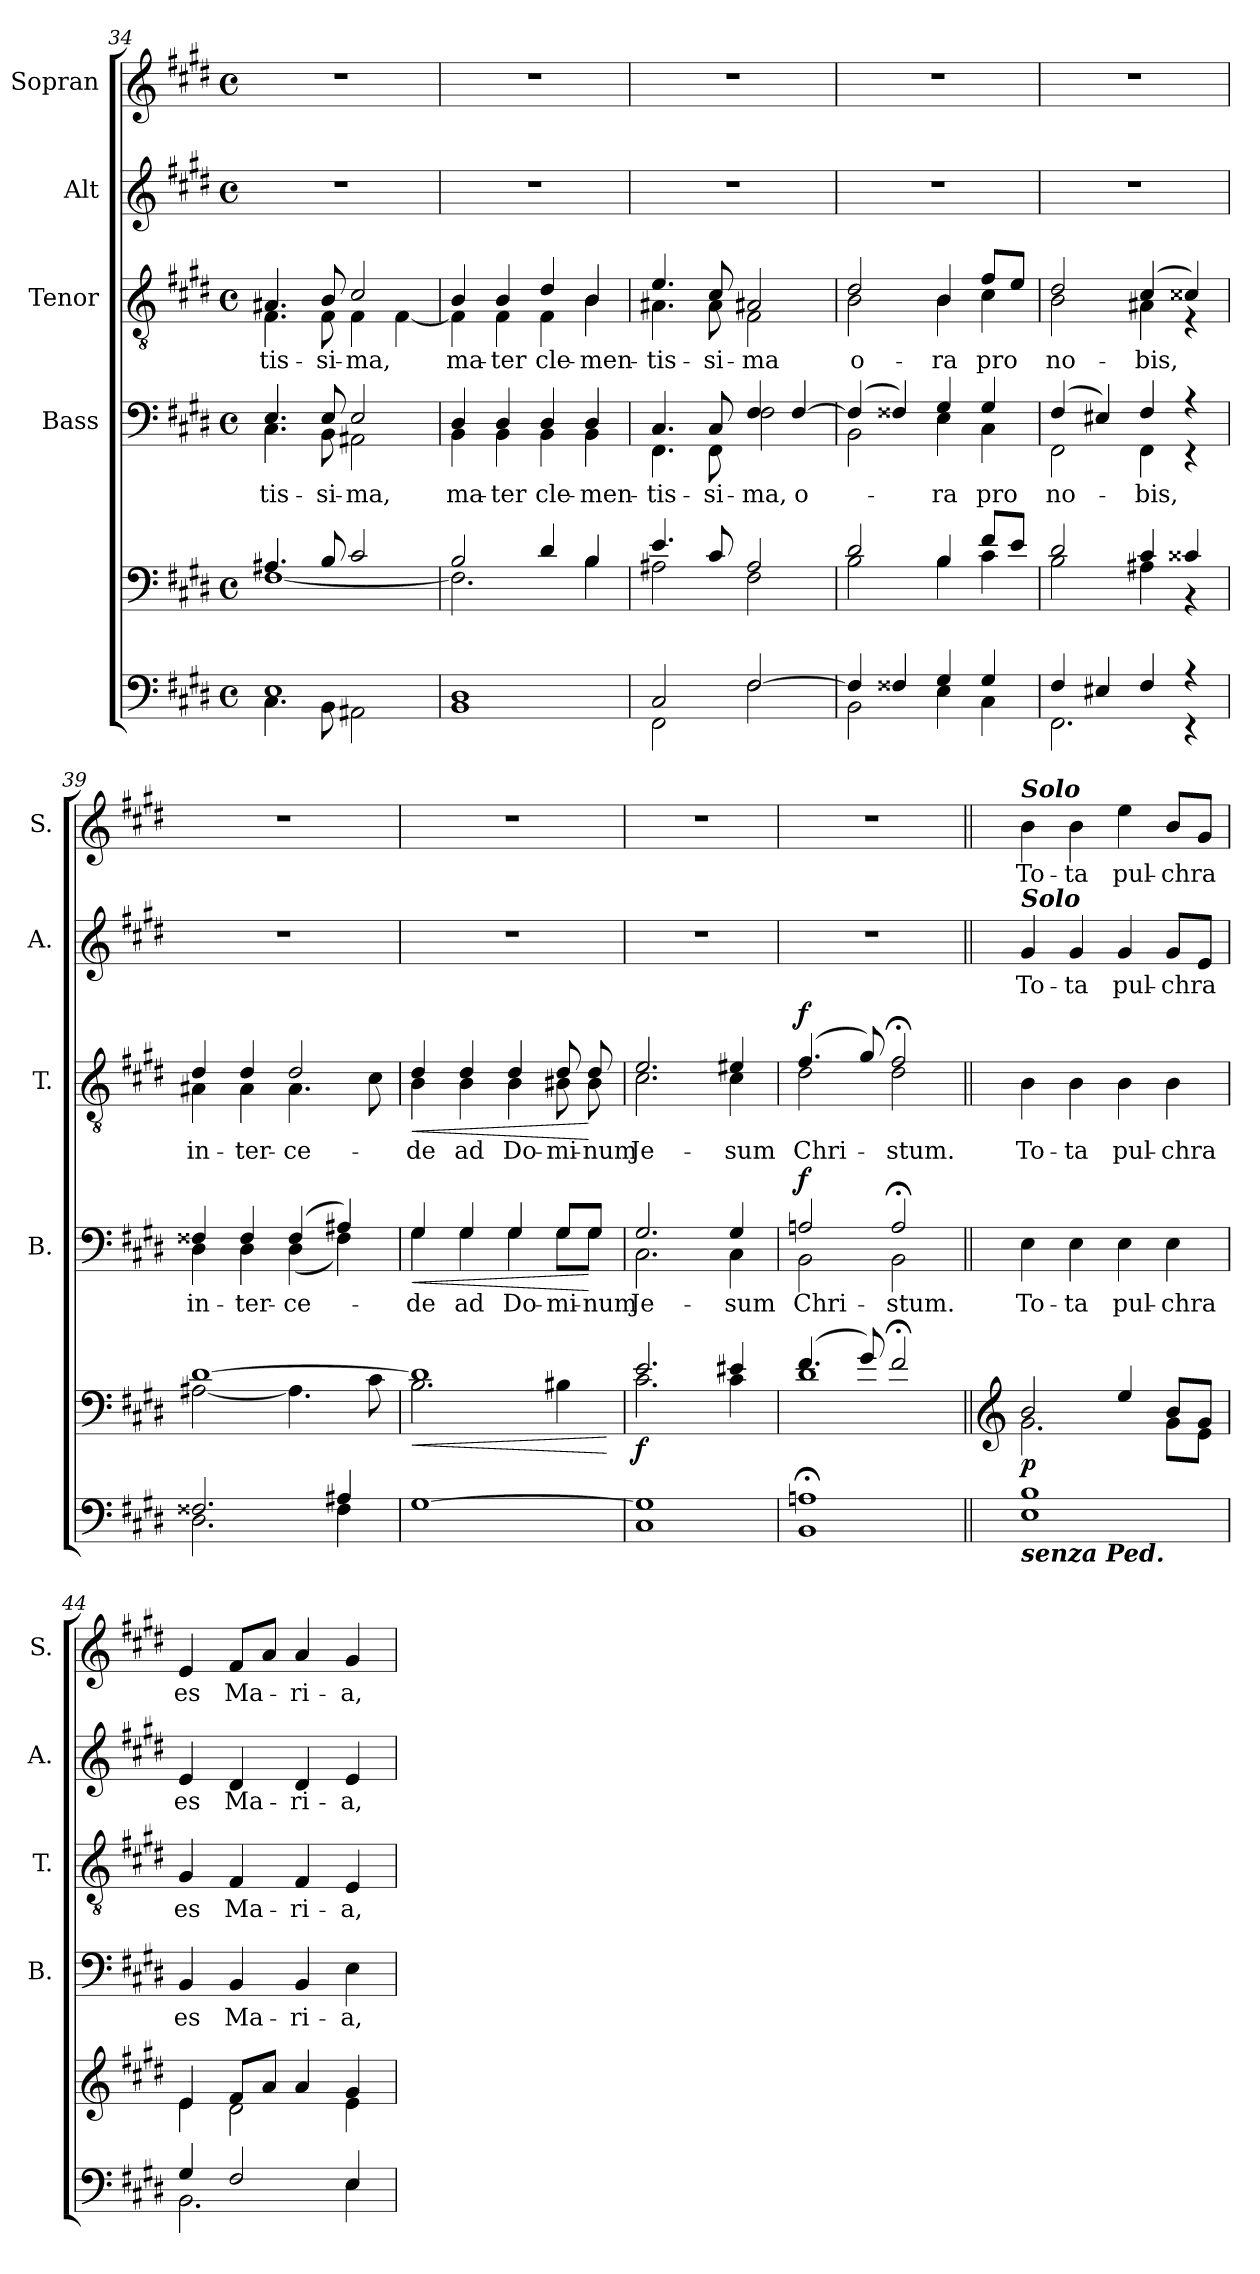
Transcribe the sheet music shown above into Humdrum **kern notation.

**kern	**kern	**dynam	**kern	**text	**dynam	**kern	**text	**dynam	**kern	**text	**kern	**text
*part5	*part5	*part5	*part4	*part4	*part4	*part3	*part3	*part3	*part2	*part2	*part1	*part1
*staff6	*staff5	*staff5/6	*staff4	*staff4	*staff4	*staff3	*staff3	*staff3	*staff2	*staff2	*staff1	*staff1
*	*	*	*I"Bass	*	*	*I"Tenor	*	*	*I"Alt	*	*I"Sopran	*
*	*	*	*I'B.	*	*	*I'T.	*	*	*I'A.	*	*I'S.	*
*clefF4	*clefF4	*	*clefF4	*	*	*clefGv2	*	*	*clefG2	*	*clefG2	*
*k[f#c#g#d#]	*k[f#c#g#d#]	*	*k[f#c#g#d#]	*	*	*k[f#c#g#d#]	*	*	*k[f#c#g#d#]	*	*k[f#c#g#d#]	*
*E:	*E:	*	*E:	*	*	*E:	*	*	*E:	*	*E:	*
*M4/4	*M4/4	*	*M4/4	*	*	*M4/4	*	*	*M4/4	*	*M4/4	*
*met(c)	*met(c)	*	*met(c)	*	*	*met(c)	*	*	*met(c)	*	*met(c)	*
=34	=34	=34	=34	=34	=34	=34	=34	=34	=34	=34	=34	=34
*^	*^	*	*	*	*	*	*	*	*	*	*	*
!	!	!	!	!	!	!LO:LY:b	!	!	!LO:LY:b	!	!	!	!	!
*	*	*	*	*	*^	*	*	*^	*	*	*	*	*	*
1E	4.C#\	4.A#X/	[<1F#	.	4.E/	4.C#\	-tis-	.	4.A#X/	4.F#\	-tis-	.	1r	.	1r	.
!	!	!	!	!	!	!	!LO:LY:b	!	!	!	!LO:LY:b	!	!	!	!	!
.	8BB\	8B/	.	.	8E/	8BB\	-si-	.	8B/	8F#\	-si-	.	.	.	.	.
!	!	!	!	!	!	!	!LO:LY:b	!	!	!	!LO:LY:b	!	!	!	!	!
.	2AA#X\	2c#/	.	.	2E/	2AA#X\	-ma,	.	2c#/	4F#\	-ma,	.	.	.	.	.
.	.	.	.	.	.	.	.	.	.	[<4F#\	.	.	.	.	.	.
=35	=35	=35	=35	=35	=35	=35	=35	=35	=35	=35	=35	=35	=35	=35	=35	=35
!	!	!	!	!	!	!	!LO:LY:b	!	!	!	!LO:LY:b	!	!	!	!	!
1D#	1BB	2B/	2.F#\]	.	4D#/	4BB\	ma-	.	4B/	4F#\]	ma-	.	1r	.	1r	.
!	!	!	!	!	!	!	!LO:LY:b	!	!	!	!LO:LY:b	!	!	!	!	!
.	.	.	.	.	4D#/	4BB\	-ter	.	4B/	4F#\	-ter	.	.	.	.	.
!	!	!	!	!	!	!	!LO:LY:b	!	!	!	!LO:LY:b	!	!	!	!	!
.	.	4d#/	.	.	4D#/	4BB\	cle-	.	4d#/	4F#\	cle-	.	.	.	.	.
!	!	!	!	!	!	!	!LO:LY:b	!	!	!	!LO:LY:b	!	!	!	!	!
.	.	4B/	4B\	.	4D#/	4BB\	-men-	.	4B/	4B\	-men-	.	.	.	.	.
!!LO:PB:g=z
=36	=36	=36	=36	=36	=36	=36	=36	=36	=36	=36	=36	=36	=36	=36	=36	=36
!	!	!	!	!	!	!	!LO:LY:b	!	!	!	!LO:LY:b	!	!	!	!	!
2C#/	2FF#\	4.e/	2A#X\	.	4.C#/	4.FF#\	-tis-	.	4.e/	4.A#X\	-tis-	.	1r	.	1r	.
!	!	!	!	!	!	!	!LO:LY:b	!	!	!	!LO:LY:b	!	!	!	!	!
.	.	8c#/	.	.	8C#/	8FF#\	-si-	.	8c#/	8A#\	-si-	.	.	.	.	.
!	!	!	!	!	!	!	!LO:LY:b	!	!	!	!LO:LY:b	!	!	!	!	!
[>2F#/	2F#\	2A#/	2F#\	.	4F#/	2F#\	-ma,	.	2A#X/	2F#\	-ma	.	.	.	.	.
!	!	!	!	!	!	!	!LO:LY:b	!	!	!	!	!	!	!	!	!
.	.	.	.	.	[>4F#/	.	o-	.	.	.	.	.	.	.	.	.
=37	=37	=37	=37	=37	=37	=37	=37	=37	=37	=37	=37	=37	=37	=37	=37	=37
!	!	!	!	!	!	!	!	!	!	!	!LO:LY:b	!	!	!	!	!
4F#/]	2BB\	2d#/	2B\	.	(4F#/]	2BB\	.	.	2d#/	2B\	o-	.	1r	.	1r	.
4F##X/	.	.	.	.	4F##X/)	.	.	.	.	.	.	.	.	.	.	.
!	!	!	!	!	!	!	!LO:LY:b	!	!	!	!LO:LY:b	!	!	!	!	!
4G#/	4E\	4B/	4B\	.	4G#/	4E\	-ra	.	4B/	4B\	-ra	.	.	.	.	.
!	!	!	!	!	!	!	!LO:LY:b	!	!	!	!LO:LY:b	!	!	!	!	!
4G#/	4C#\	8f#/L	4c#\	.	4G#/	4C#\	pro	.	8f#/L	4c#\	pro	.	.	.	.	.
.	.	8e/J	.	.	.	.	.	.	8e/J	.	.	.	.	.	.	.
=38	=38	=38	=38	=38	=38	=38	=38	=38	=38	=38	=38	=38	=38	=38	=38	=38
!	!	!	!	!	!	!	!LO:LY:b	!	!	!	!LO:LY:b	!	!	!	!	!
4F#/	2.FF#\	2d#/	2B\	.	(4F#/	2FF#\	no-	.	2d#/	2B\	no-	.	1r	.	1r	.
4E#X/	.	.	.	.	4E#X/)	.	.	.	.	.	.	.	.	.	.	.
!	!	!	!	!	!	!	!LO:LY:b	!	!	!	!LO:LY:b	!	!	!	!	!
4F#/	.	4c#/	4A#X\	.	4F#/	4FF#\	-bis,	.	(4c#/	4A#X\	-bis,	.	.	.	.	.
4r	4r	4c##X/	4r	.	4r	4r	.	.	4c##X/)	4rE	.	.	.	.	.	.
=39	=39	=39	=39	=39	=39	=39	=39	=39	=39	=39	=39	=39	=39	=39	=39	=39
!	!	!	!	!	!	!	!LO:LY:b	!	!	!	!LO:LY:b	!	!	!	!	!
2.F##X/	2.D#\	[>1d#	[<2A#X\	.	4F##X/	4D#\	in-	.	4d#/	4A#X\	in-	.	1r	.	1r	.
!	!	!	!	!	!	!	!LO:LY:b	!	!	!	!LO:LY:b	!	!	!	!	!
.	.	.	.	.	4F##/	4D#\	-ter-	.	4d#/	4A#\	-ter-	.	.	.	.	.
!	!	!	!	!	!	!	!LO:LY:b	!	!	!	!LO:LY:b	!	!	!	!	!
.	.	.	4.A#\]	.	(4F##/	(<4D#\	-ce-	.	2d#/	4.A#\	-ce-	.	.	.	.	.
4A#X/	4F##\	.	.	.	4A#X/)	4F##\)	.	.	.	.	.	.	.	.	.	.
.	.	.	8c#\	.	.	.	.	.	.	8c#\	.	.	.	.	.	.
*v	*v	*	*	*	*	*	*	*	*	*	*	*	*	*	*	*
=40	=40	=40	=40	=40	=40	=40	=40	=40	=40	=40	=40	=40	=40	=40	=40
!	!	!	!LO:HP:b	!	!	!LO:LY:b	!LO:HP:b	!	!	!LO:LY:b	!LO:HP:b	!	!	!	!
[1G#	1d#]	2.B\	<	4G#/	4G#\	-de	<	4d#/	4B\	-de	<	1r	.	1r	.
!	!	!	!	!	!	!LO:LY:b	!	!	!	!LO:LY:b	!	!	!	!	!
.	.	.	.	4G#/	4G#\	ad	.	4d#/	4B\	ad	.	.	.	.	.
!	!	!	!	!	!	!LO:LY:b	!	!	!	!LO:LY:b	!	!	!	!	!
.	.	.	.	4G#/	4G#\	Do-	.	4d#/	4B\	Do-	.	.	.	.	.
!	!	!	!	!	!	!LO:LY:b	!	!	!	!LO:LY:b	!	!	!	!	!
.	.	4B#X\	.	8G#/L	8G#\L	-mi-	.	8d#/	8B#X\	-mi-	.	.	.	.	.
!	!	!	!	!	!	!LO:LY:b	!	!	!	!LO:LY:b	!	!	!	!	!
.	.	.	.	8G#/J	8G#\J	-num	[	8d#/	8B#\	-num	[	.	.	.	.
*	*v	*v	*	*	*	*	*	*v	*v	*	*	*	*	*	*
*	*	*	*v	*v	*	*	*	*	*	*	*	*	*
.	.	[	.	.	.	.	.	.	.	.	.	.
!!LO:LB:g=z
=41	=41	=41	=41	=41	=41	=41	=41	=41	=41	=41	=41	=41
*^	*^	*	*	*	*	*	*	*	*	*	*	*
!	!	!	!	!LO:DY:b	!	!LO:LY:b	!	!	!LO:LY:b	!	!	!	!	!
*	*	*	*	*	*^	*	*	*^	*	*	*	*	*	*
1G#]	1C#	2.e/	2.c#\	f	2.G#/	2.C#\	Je-	.	2.e/	2.c#\	Je-	.	1r	.	1r	.
!	!	!	!	!	!	!	!LO:LY:b	!	!	!	!LO:LY:b	!	!	!	!	!
.	.	4e#X/	4c#\	.	4G#/	4C#\	-sum	.	4e#X/	4c#\	-sum	.	.	.	.	.
=42	=42	=42	=42	=42	=42	=42	=42	=42	=42	=42	=42	=42	=42	=42	=42	=42
!	!	!	!	!	!	!	!LO:LY:b	!LO:DY:a	!	!	!LO:LY:b	!LO:DY:a	!	!	!	!
1An;<	1BB	(4.f#/	1d#	.	2An/	2BB\	Chri-	f	(4.f#/	2d#\	Chri-	f	1r	.	1r	.
.	.	8g#/)	.	.	.	.	.	.	8g#/)	.	.	.	.	.	.	.
!	!	!	!	!	!	!	!LO:LY:b	!	!	!	!LO:LY:b	!	!	!	!	!
.	.	2f#;</	.	.	2A;</	2BB\	-stum.	.	2f#;</	2d#\	-stum.	.	.	.	.	.
*	*	*	*	*	*v	*v	*	*	*	*	*	*	*	*	*	*
*	*	*	*	*	*	*	*	*v	*v	*	*	*	*	*	*
=43||	=43||	=43||	=43||	=43||	=43||	=43||	=43||	=43||	=43||	=43||	=43||	=43||	=43||	=43||
*	*	*clefG2	*	*	*	*	*	*	*	*	*	*	*	*
*	*	*	*	*	*^	*	*	*^	*	*	*	*	*	*
!	!	!	!	!	!	!	!	!	!	!	!	!	!	!	!LO:TX:a:Bi:t=Solo	!
!	!	!	!	!	!	!	!	!	!	!	!	!	!LO:TX:a:Bi:t=Solo	!	!	!
!	!	!	!	!	!	!	!	!	!LO:TX:a:Bi:t=Solo	!	!	!	!	!	!	!
!	!	!	!	!	!LO:TX:a:Bi:t=Solo	!	!	!	!	!	!	!	!	!	!	!
!LO:TX:b:Bi:t=senza Ped.	!	!	!	!	!	!	!	!	!	!	!	!	!	!	!	!
!	!	!	!	!LO:DY:b	!	!	!LO:LY:b	!	!	!	!LO:LY:b	!	!	!LO:LY:b	!	!LO:LY:b
*	*	*	*	*	*v	*v	*	*	*	*	*	*	*	*	*	*
*	*	*	*	*	*	*	*	*v	*v	*	*	*	*	*	*
1B	1E	2b/	2.g#\	p	4E\	To-	.	4B\	To-	.	4g#/	To-	4b\	To-
!	!	!	!	!	!	!LO:LY:b	!	!	!LO:LY:b	!	!	!LO:LY:b	!	!LO:LY:b
.	.	.	.	.	4E\	-ta	.	4B\	-ta	.	4g#/	-ta	4b\	-ta
!	!	!	!	!	!	!LO:LY:b	!	!	!LO:LY:b	!	!	!LO:LY:b	!	!LO:LY:b
.	.	4ee/	.	.	4E\	pul-	.	4B\	pul-	.	4g#/	pul-	4ee\	pul-
!	!	!	!	!	!	!LO:LY:b	!	!	!LO:LY:b	!	!	!LO:LY:b	!	!LO:LY:b
.	.	8b/L	8g#\L	.	4E\	-chra	.	4B\	-chra	.	8g#/L	-chra	8b/L	-chra
.	.	8g#/J	8e\J	.	.	.	.	.	.	.	8e/J	.	8g#/J	.
=44	=44	=44	=44	=44	=44	=44	=44	=44	=44	=44	=44	=44	=44	=44
!	!	!	!	!	!	!LO:LY:b	!	!	!LO:LY:b	!	!	!LO:LY:b	!	!LO:LY:b
4G#/	2.BB\	4e/	4e\	.	4BB/	es	.	4G#/	es	.	4e/	es	4e/	es
!	!	!	!	!	!	!LO:LY:b	!	!	!LO:LY:b	!	!	!LO:LY:b	!	!LO:LY:b
2F#/	.	8f#/L	2d#\	.	4BB/	Ma-	.	4F#/	Ma-	.	4d#/	Ma-	8f#/L	Ma-
.	.	8a/J	.	.	.	.	.	.	.	.	.	.	8a/J	.
!	!	!	!	!	!	!LO:LY:b	!	!	!LO:LY:b	!	!	!LO:LY:b	!	!LO:LY:b
.	.	4a/	.	.	4BB/	-ri-	.	4F#/	-ri-	.	4d#/	-ri-	4a/	-ri-
!	!	!	!	!	!	!LO:LY:b	!	!	!LO:LY:b	!	!	!LO:LY:b	!	!LO:LY:b
4E/	4E\	4g#/	4e\	.	4E\	-a,	.	4E/	-a,	.	4e/	-a,	4g#/	-a,
*v	*v	*	*	*	*	*	*	*	*	*	*	*	*	*
*	*v	*v	*	*	*	*	*	*	*	*	*	*	*
=	=	=	=	=	=	=	=	=	=	=	=	=
*-	*-	*-	*-	*-	*-	*-	*-	*-	*-	*-	*-	*-
